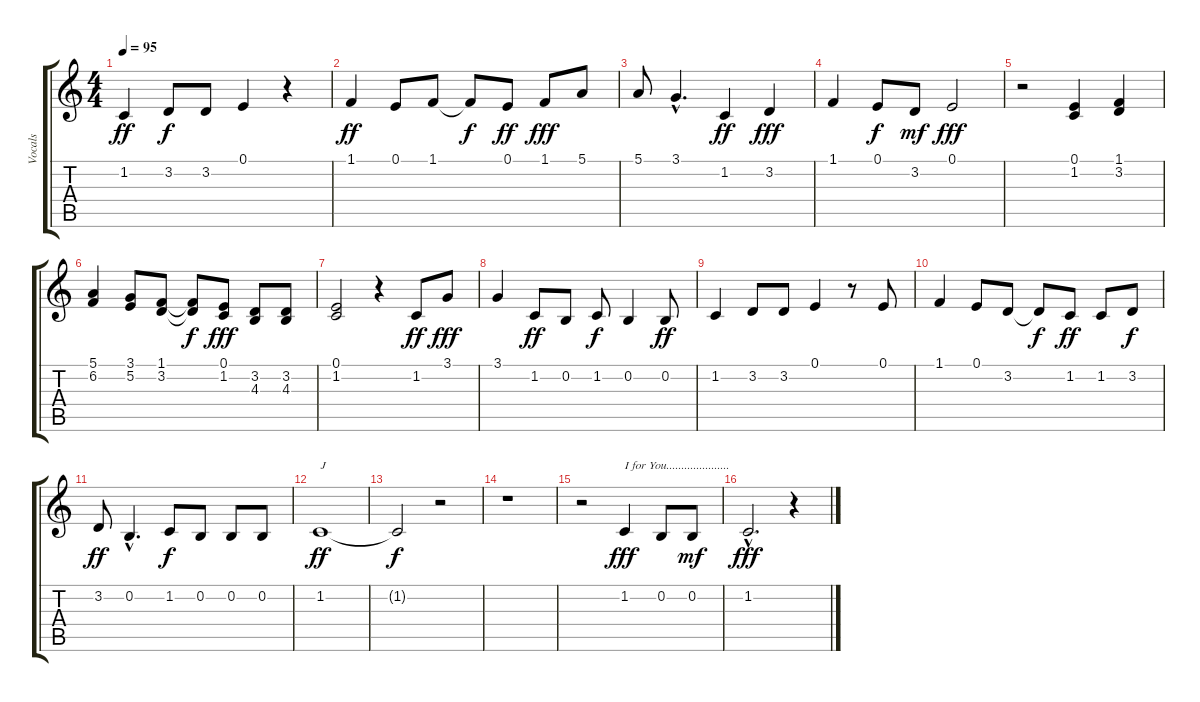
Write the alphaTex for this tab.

\track ("Vocals" "Vocals") {instrument englishhorn}
\staff {score tabs}
\tuning (E4 B3 G3 D3 A2 E2) {hide}
\ts (4 4)
\tempo 95
\clef g2
\ks c
1.2.4{dy ff} 3.2.8{dy f} 3.2.8 0.1.4 r.4 |
1.1.4{dy ff} 0.1.8 1.1.8 1.1{t}.8{dy f} 0.1.8{dy ff} 1.1.8{dy fff} 5.1.8 |
5.1.8 3.1{hac}.4{d} 1.2.4{dy ff} 3.2.4{dy fff} |
1.1.4 0.1.8{dy f} 3.2.8{dy mf} 0.1.2{dy fff} |
r.2 (0.1 1.2).4 (1.1 3.2).4 |
(5.1 6.2).4 (3.1 5.2).8 (1.1 3.2).8 (1.1{t} 3.2{t}).8{dy f} (0.1 1.2).8{dy fff} (3.2 4.3).8 (3.2 4.3).8 |
(0.1 1.2).2 r.4 1.2.8{dy ff} 3.1.8{dy fff} |
3.1.4 1.2.8{dy ff} 0.2.8 1.2.8{dy f} 0.2.4 0.2.8{dy ff} |
1.2.4 3.2.8 3.2.8 0.1.4 r.8 0.1.8 |
1.1.4 0.1.8 3.2.8 3.2{t}.8{dy f} 1.2.8{dy ff} 1.2.8 3.2.8{dy f} |
3.2.8{dy ff} 0.2{hac}.4{d} 1.2.8{dy f} 0.2.8 0.2.8 0.2.8 |
1.2.1{txt "J" dy ff} |
1.2{t}.2{dy f} r.2 |
r.1 |
r.2 1.2.4{txt "I for You....................." dy fff} 0.2.8 0.2.8{dy mf} |
1.2{hac}.2{d dy fff} r.4
